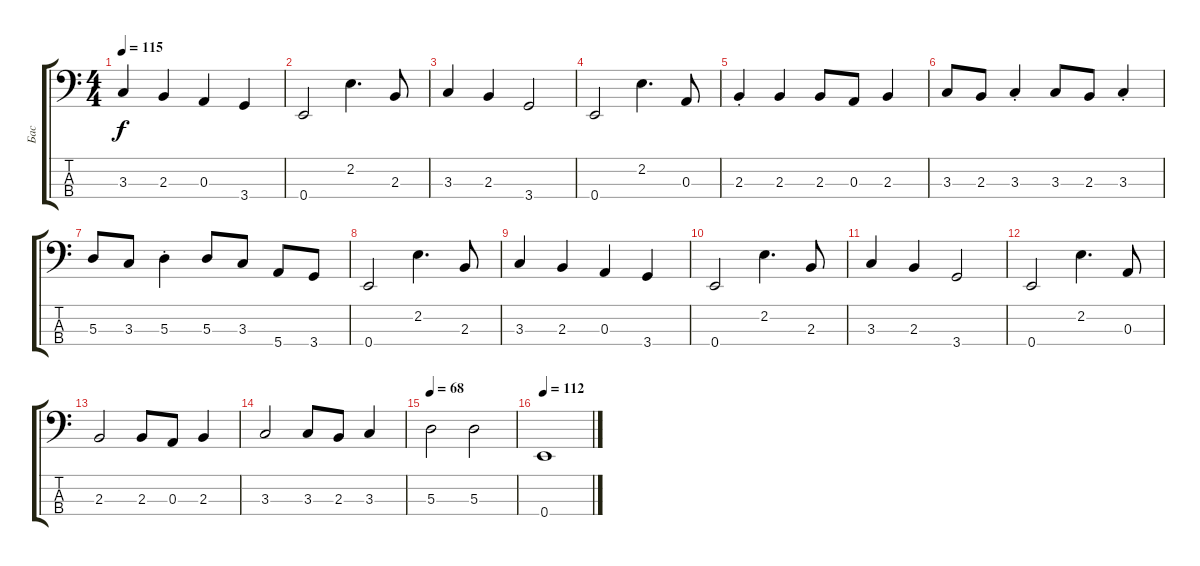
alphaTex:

\track ("Бас" "Бас") {instrument electricbassfinger}
\staff {score tabs}
\tuning (G2 D2 A1 E1) {hide}
\ts (4 4)
\tempo 115
\clef f4
\ks c
3.3.4{dy f} 2.3.4 0.3.4 3.4.4 |
0.4.2 2.2.4{d} 2.3.8 |
3.3.4 2.3.4 3.4.2 |
0.4.2 2.2.4{d} 0.3.8 |
2.3{st}.4 2.3.4 2.3.8 0.3.8 2.3.4 |
3.3.8 2.3.8 3.3{st}.4 3.3.8 2.3.8 3.3{st}.4 |
5.3.8 3.3.8 5.3{st}.4 5.3.8 3.3.8 5.4.8 3.4.8 |
0.4.2 2.2.4{d} 2.3.8 |
3.3.4 2.3.4 0.3.4 3.4.4 |
0.4.2 2.2.4{d} 2.3.8 |
3.3.4 2.3.4 3.4.2 |
0.4.2 2.2.4{d} 0.3.8 |
2.3.2 2.3.8 0.3.8 2.3.4 |
3.3.2 3.3.8 2.3.8 3.3.4 |
\tempo 68
5.3.2 5.3.2 |
\tempo 112
0.4.1
